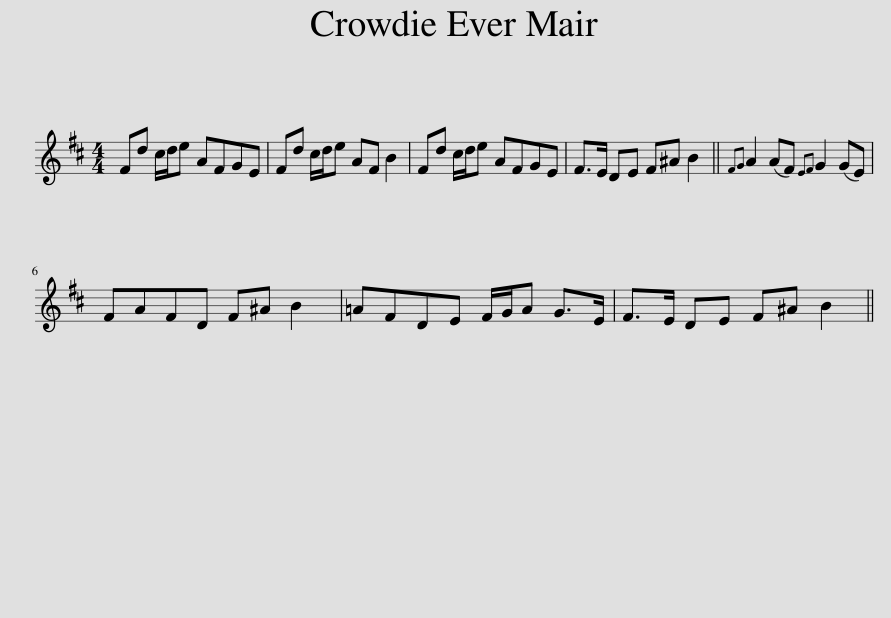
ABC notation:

X:1
L:1/8
M:4/4
I:linebreak $
K:Bmin
V:1 treble
V:1
 Fd c/d/e AFGE | Fd c/d/e AF B2 | Fd c/d/e AFGE | F>E DE F^A B2 ||{FG} A2 (AF){EF} G2 (GE) |$ %5
 FAFD F^A B2 | =AFDE F/G/A G>E | F>E DE F^A B2 || %8
